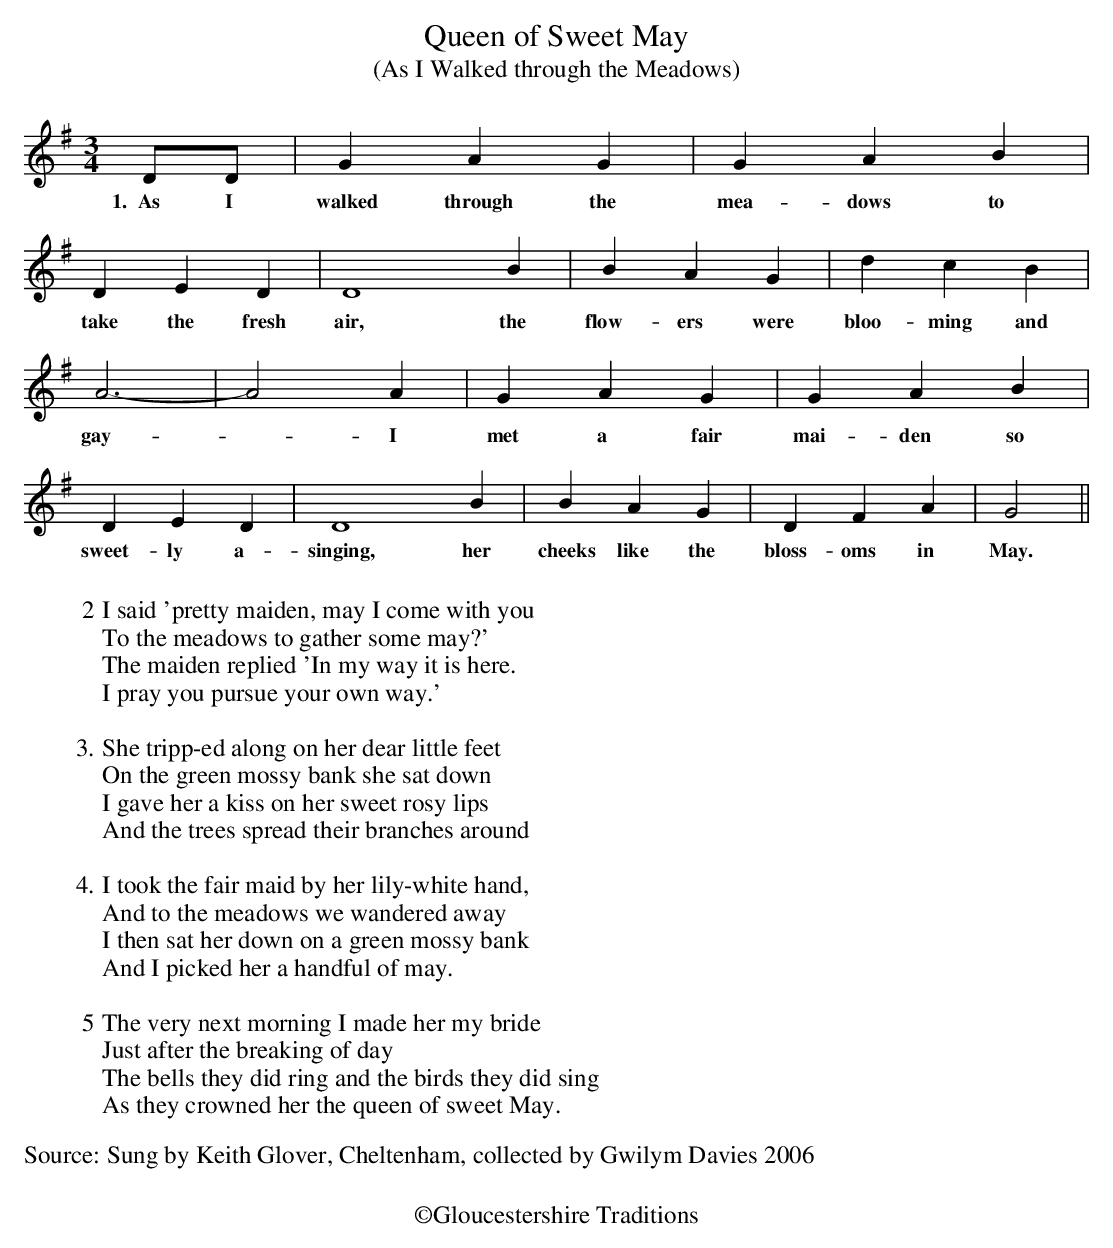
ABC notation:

X:1
T:Queen of Sweet May
T:(As I Walked through the Meadows)
M:3/4
L:1/4
K:Gmaj
D/2D/2|GAG|GAB|DED|D4B|BAG|dcB|
w:1.~~As I walked  through the mea-dows to take the fresh air, the flow-ers were bloo-ming and
A3-|A2A|GAG|GAB|DED|D4B|BAG|DFA|G2||
w:gay-- I met a fair mai-den so sweet-ly a-singing, her cheeks like the bloss-oms in May.
W:
W:2 I said 'pretty maiden, may I come with you
W:To the meadows to gather some may?'
W:The maiden replied 'In my way it is here.
W:I pray you pursue your own way.'
W:
W:3. She tripp-ed along on her dear little feet
W:On the green mossy bank she sat down
W:I gave her a kiss on her sweet rosy lips
W:And the trees spread their branches around
W:
W:4. I took the fair maid by her lily-white hand,
W:And to the meadows we wandered away
W:I then sat her down on a green mossy bank
W:And I picked her a handful of may.
W:
W:5 The very next morning I made her my bride
W:Just after the breaking of day
W:The bells they did ring and the birds they did sing
W:As they crowned her the queen of sweet May.
W:
